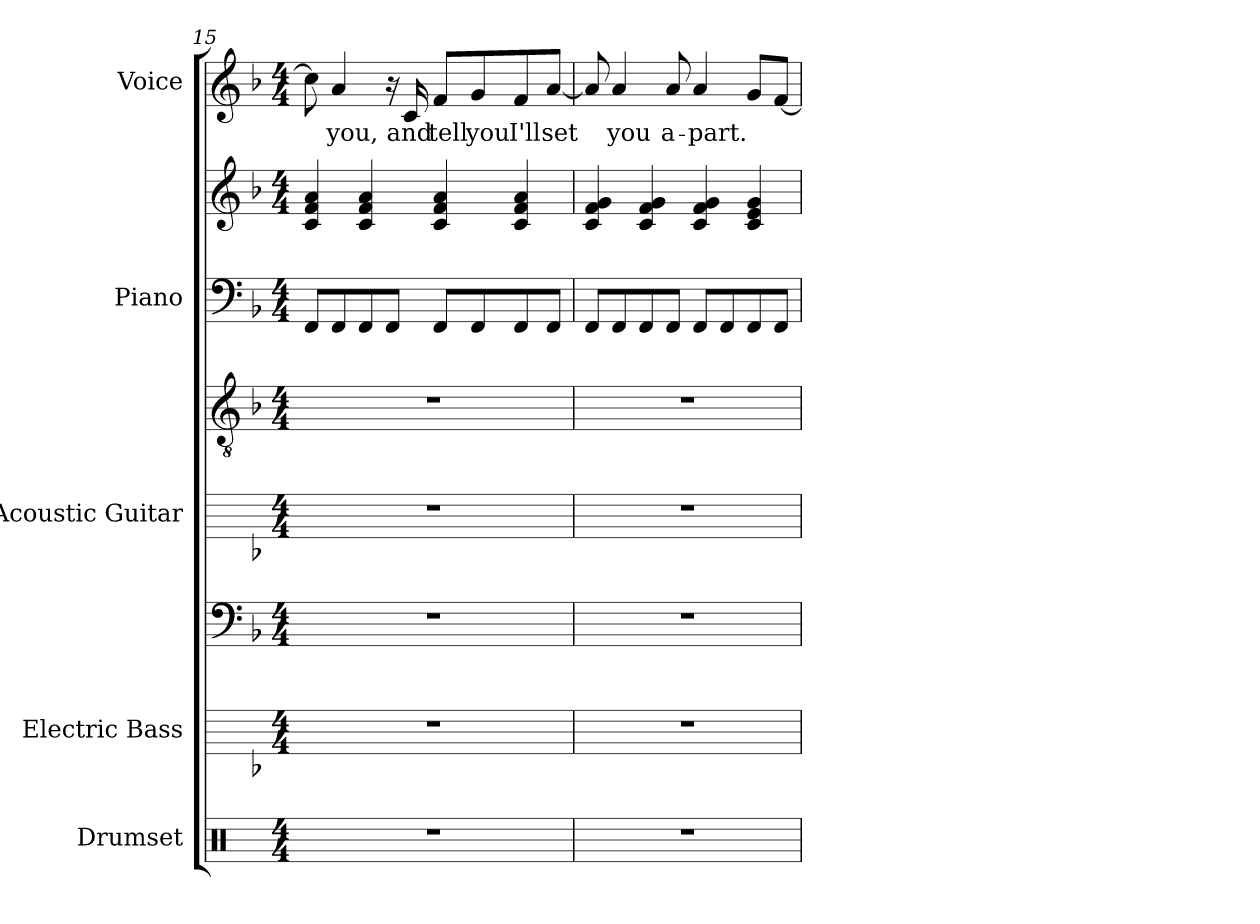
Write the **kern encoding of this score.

**kern	**kern	**kern	**kern	**kern	**kern	**kern	**kern	**text
*part5	*part4	*part4	*part3	*part3	*part2	*part2	*part1	*part1
*staff8	*staff7	*staff6	*staff5	*staff4	*staff3	*staff2	*staff1	*staff1
*I"Drumset	*I"Electric Bass	*	*I"Acoustic Guitar	*	*I"Piano	*	*I"Voice	*
*I'Drs.	*I'El. B.	*	*I'Guit.	*	*I'Pno.	*	*I'Vo.	*
*clefX	*	*clefF4	*	*clefGv2	*clefF4	*clefG2	*clefG2	*
*	*ITrd7c12	*ITrd7c12	*	*	*	*	*	*
*k[]	*k[b-]	*k[b-]	*k[b-]	*k[b-]	*k[b-]	*k[b-]	*k[b-]	*
*M4/4	*M4/4	*M4/4	*M4/4	*M4/4	*M4/4	*M4/4	*M4/4	*
=15	=15	=15	=15	=15	=15	=15	=15	=15
1r	1r	1r	1r	1r	8FF/L	4c/ 4f/ 4a/	8cc\]	.
!	!	!	!	!	!	!	!	!LO:LY:b
.	.	.	.	.	8FF/	.	4a/	you,
.	.	.	.	.	8FF/	4c/ 4f/ 4a/	.	.
.	.	.	.	.	8FF/J	.	16r	.
!	!	!	!	!	!	!	!	!LO:LY:b
.	.	.	.	.	.	.	16c/	and
!	!	!	!	!	!	!	!	!LO:LY:b
.	.	.	.	.	8FF/L	4c/ 4f/ 4a/	8f/L	tell
!	!	!	!	!	!	!	!	!LO:LY:b
.	.	.	.	.	8FF/	.	8g/	you
!	!	!	!	!	!	!	!	!LO:LY:b
.	.	.	.	.	8FF/	4c/ 4f/ 4a/	8f/	I'll
!	!	!	!	!	!	!	!	!LO:LY:b
.	.	.	.	.	8FF/J	.	[8a/J	set
=16	=16	=16	=16	=16	=16	=16	=16	=16
1r	1r	1r	1r	1r	8FF/L	4c/ 4f/ 4g/	8a/]	.
!	!	!	!	!	!	!	!	!LO:LY:b
.	.	.	.	.	8FF/	.	4a/	you
.	.	.	.	.	8FF/	4c/ 4f/ 4g/	.	.
!	!	!	!	!	!	!	!	!LO:LY:b
.	.	.	.	.	8FF/J	.	8a/	a-
!	!	!	!	!	!	!	!	!LO:LY:b
.	.	.	.	.	8FF/L	4c/ 4f/ 4g/	4a/	-part.
.	.	.	.	.	8FF/	.	.	.
.	.	.	.	.	8FF/	4c/ 4e/ 4g/	8g/L	.
.	.	.	.	.	8FF/J	.	[8f/J	.
=	=	=	=	=	=	=	=	=
*-	*-	*-	*-	*-	*-	*-	*-	*-
